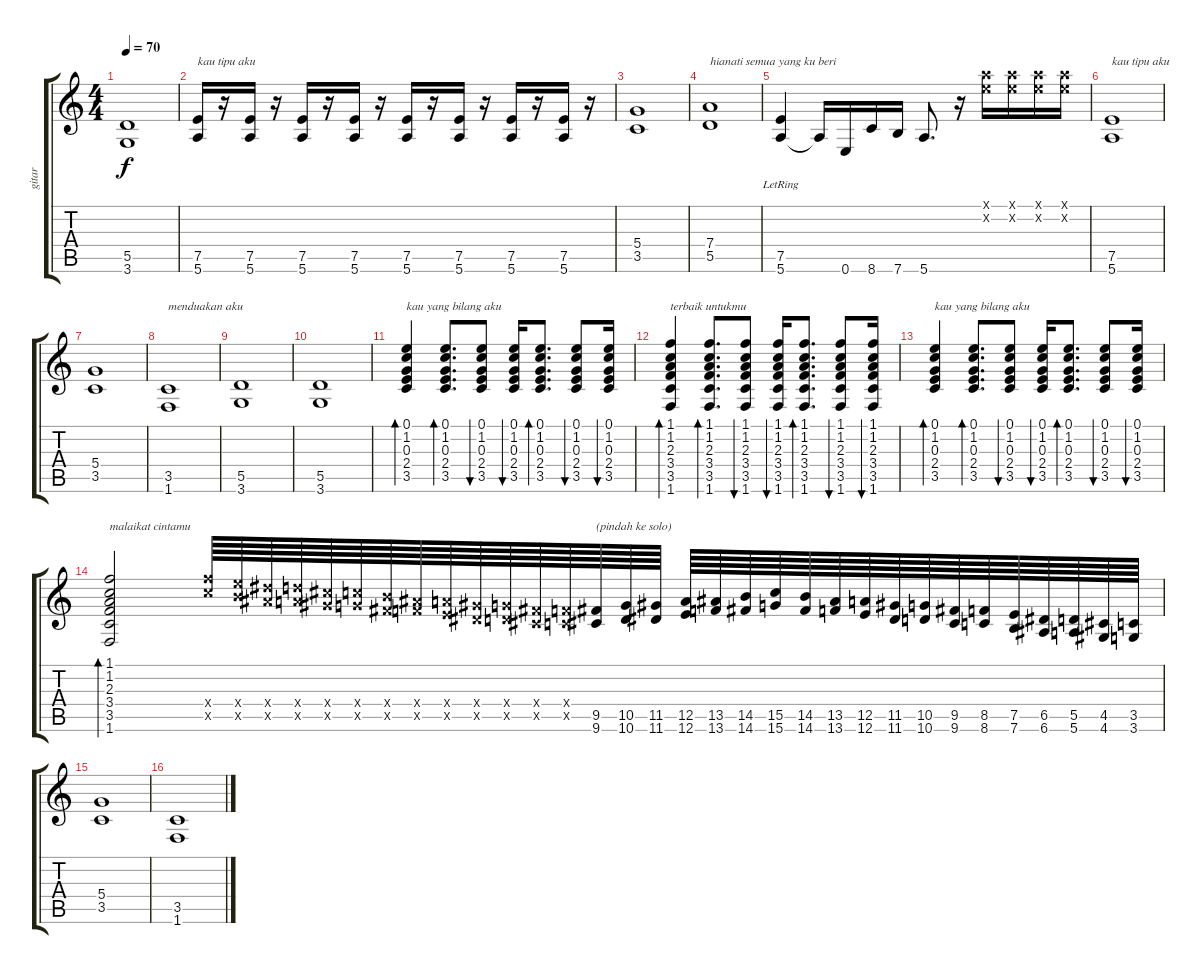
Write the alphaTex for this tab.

\track ("gitar" "gitar") {instrument acousticguitarsteel}
\staff {score tabs}
\tuning (E4 B3 G3 D3 A2 E2) {hide}
\ts (4 4)
\tempo 70
\clef g2
\ks c
(5.5 3.6).1{dy f} |
(7.5 5.6).16{txt "kau tipu aku"} r.16 (7.5 5.6).16 r.16 (7.5 5.6).16 r.16 (7.5 5.6).16 r.16 (7.5 5.6).16 r.16 (7.5 5.6).16 r.16 (7.5 5.6).16 r.16 (7.5 5.6).16 r.16 |
(5.4 3.5).1 |
(7.4 5.5).1{txt "hianati semua yang ku beri"} |
(7.5 5.6{lr}).4 5.6{t}.16 0.6.16 8.6.16 7.6.16 5.6.8{d} r.16 (5.1{x} 5.2{x}).16 (5.1{x} 5.2{x}).16 (5.1{x} 5.2{x}).16 (5.1{x} 5.2{x}).16 |
(7.5 5.6).1{txt "kau tipu aku"} |
(5.4 3.5).1 |
(3.5 1.6).1{txt "menduakan aku"} |
(5.5 3.6).1 |
(5.5 3.6).1 |
(0.1 1.2 0.3 2.4 3.5).4{bd 60 txt "kau yang bilang aku" volume 5 instrument acousticguitarsteel} (0.1 1.2 0.3 2.4 3.5).8{d bd 30} (0.1 1.2 0.3 2.4 3.5).8{bu 30} (0.1 1.2 0.3 2.4 3.5).16{bu 30} (0.1 1.2 0.3 2.4 3.5).8{d bd 30} (0.1 1.2 0.3 2.4 3.5).8{bu 30} (0.1 1.2 0.3 2.4 3.5).16{bu 30} |
(1.1 1.2 2.3 3.4 3.5 1.6).4{bd 60 txt "terbaik untukmu"} (1.1 1.2 2.3 3.4 3.5 1.6).8{d bd 30} (1.1 1.2 2.3 3.4 3.5 1.6).8{bu 30} (1.1 1.2 2.3 3.4 3.5 1.6).16{bu 30} (1.1 1.2 2.3 3.4 3.5 1.6).8{d bd 30} (1.1 1.2 2.3 3.4 3.5 1.6).8{bu 30} (1.1 1.2 2.3 3.4 3.5 1.6).16{bu 30} |
(0.1 1.2 0.3 2.4 3.5).4{bd 60 txt "kau yang bilang aku"} (0.1 1.2 0.3 2.4 3.5).8{d bd 30} (0.1 1.2 0.3 2.4 3.5).8{bu 30} (0.1 1.2 0.3 2.4 3.5).16{bu 30} (0.1 1.2 0.3 2.4 3.5).8{d bd 30} (0.1 1.2 0.3 2.4 3.5).8{bu 30} (0.1 1.2 0.3 2.4 3.5).16{bu 30} |
(1.1 1.2 2.3 3.4 3.5 1.6).2{bd 60 txt "malaikat cintamu"} (15.4{x} 15.5{x}).64{volume 16 instrument distortionguitar} (14.4{x} 14.5{x}).64 (13.4{x} 13.5{x}).64 (12.4{x} 12.5{x}).64 (11.4{x} 11.5{x}).64 (10.4{x} 10.5{x}).64 (9.4{x} 9.5{x}).64 (8.4{x} 8.5{x}).64 (7.4{x} 7.5{x}).64 (6.4{x} 6.5{x}).64 (5.4{x} 5.5{x}).64 (4.4{x} 4.5{x}).64 (3.4{x} 3.5{x}).64 (9.5 9.6).64{txt "(pindah ke solo)"} (10.5 10.6).64 (11.5 11.6).64 (12.5 12.6).64 (13.5 13.6).64 (14.5 14.6).64 (15.5 15.6).64 (14.5 14.6).64 (13.5 13.6).64 (12.5 12.6).64 (11.5 11.6).64 (10.5 10.6).64 (9.5 9.6).64 (8.5 8.6).64 (7.5 7.6).64 (6.5 6.6).64 (5.5 5.6).64 (4.5 4.6).64 (3.5 3.6).64 |
(5.4 3.5).1 |
(3.5 1.6).1
